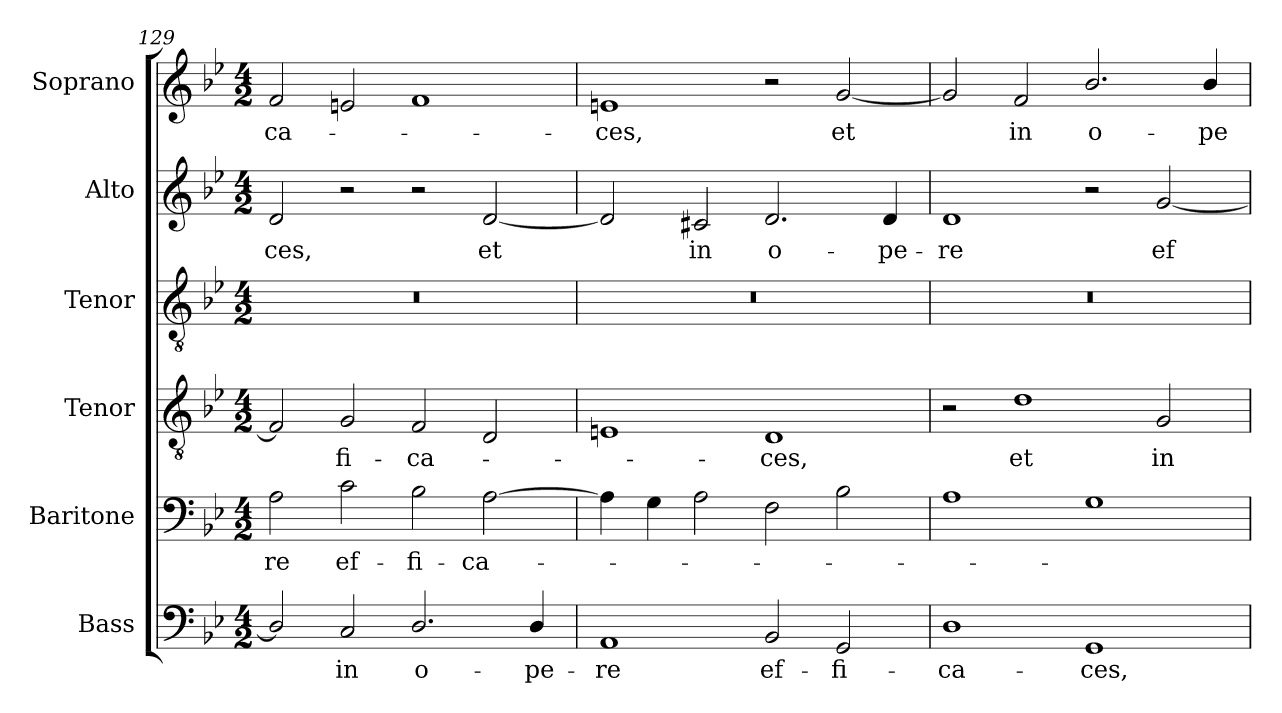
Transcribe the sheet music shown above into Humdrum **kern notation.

**kern	**text	**kern	**text	**kern	**text	**kern	**kern	**text	**kern	**text
*part6	*part6	*part5	*part5	*part4	*part4	*part3	*part2	*part2	*part1	*part1
*staff6	*staff6	*staff5	*staff5	*staff4	*staff4	*staff3	*staff2	*staff2	*staff1	*staff1
*I"Bass	*	*I"Baritone	*	*I"Tenor	*	*I"Tenor	*I"Alto	*	*I"Soprano	*
*I'B.	*	*I'Bar.	*	*I'T2.	*	*I'T1.	*I'A.	*	*I'S.	*
*clefF4	*	*clefF4	*	*clefGv2	*	*clefGv2	*clefG2	*	*clefG2	*
*	*	*	*	*ITrd7c12	*	*	*	*	*	*
*k[b-e-]	*	*k[b-e-]	*	*k[b-e-]	*	*k[b-e-]	*k[b-e-]	*	*k[b-e-]	*
*B-:	*	*B-:	*	*B-:	*	*B-:	*B-:	*	*B-:	*
*M4/2	*	*M4/2	*	*M4/2	*	*M4/2	*M4/2	*	*M4/2	*
=129	=129	=129	=129	=129	=129	=129	=129	=129	=129	=129
!	!	!	!LO:LY:b:color=#000000	!	!	!LO:N:vis=1	!	!	!	!
!	!	!	!	!	!	!	!	!LO:LY:b:color=#000000	!	!
!	!	!	!	!	!	!	!	!	!	!LO:LY:b:color=#000000
2Di/]	.	2Ai\	-re	2FFi/]	.	0r	2di/	-ces,	2fi/	-ca-
!	!LO:LY:b:color=#000000	!	!	!	!	!	!	!	!	!
!	!	!	!LO:LY:b:color=#000000	!	!	!	!	!	!	!
!	!	!	!	!	!LO:LY:b:color=#000000	!	!	!	!	!
2Ci/	in	2ci\	ef-	2GGi/	-fi-	.	2r	.	2eni/	.
!	!LO:LY:b:color=#000000	!	!	!	!	!	!	!	!	!
!	!	!	!LO:LY:b:color=#000000	!	!	!	!	!	!	!
!	!	!	!	!	!LO:LY:b:color=#000000	!	!	!	!	!
2.Di/	o-	2B-i\	-fi-	2FFi/	-ca-	.	2r	.	1fi	.
!	!	!	!LO:LY:b:color=#000000	!	!	!	!	!	!	!
!	!	!	!	!	!	!	!	!LO:LY:b:color=#000000	!	!
.	.	[2Ai\	-ca-	2DDi/	.	.	[2di/	et	.	.
!	!LO:LY:b:color=#000000	!	!	!	!	!	!	!	!	!
4Di/	-pe-	.	.	.	.	.	.	.	.	.
!!LO:LB:g=z
=130	=130	=130	=130	=130	=130	=130	=130	=130	=130	=130
!	!LO:LY:b:color=#000000	!	!	!	!	!LO:N:vis=1	!	!	!	!
!	!	!	!	!	!	!	!	!	!	!LO:LY:b:color=#000000
1AAi	-re	4Ai\]	.	1EEni	.	0r	2di/]	.	1eni	-ces,
.	.	4Gi\	.	.	.	.	.	.	.	.
!	!	!	!	!	!	!	!	!LO:LY:b:color=#000000	!	!
.	.	2Ai\	.	.	.	.	2c#Xi/	in	.	.
!	!LO:LY:b:color=#000000	!	!	!	!	!	!	!	!	!
!	!	!	!	!	!LO:LY:b:color=#000000	!	!	!	!	!
!	!	!	!	!	!	!	!	!LO:LY:b:color=#000000	!	!
2BB-i/	ef-	2Fi\	.	1DDi	-ces,	.	2.di/	o-	2r	.
!	!LO:LY:b:color=#000000	!	!	!	!	!	!	!	!	!
!	!	!	!	!	!	!	!	!	!	!LO:LY:b:color=#000000
2GGi/	-fi-	2B-i\	.	.	.	.	.	.	[2gi/	et
!	!	!	!	!	!	!	!	!LO:LY:b:color=#000000	!	!
.	.	.	.	.	.	.	4di/	-pe-	.	.
=131	=131	=131	=131	=131	=131	=131	=131	=131	=131	=131
!	!LO:LY:b:color=#000000	!	!	!	!	!LO:N:vis=1	!	!	!	!
!	!	!	!	!	!	!	!	!LO:LY:b:color=#000000	!	!
1Di	-ca-	1Ai	.	2r	.	0r	1di	-re	2gi/]	.
!	!	!	!	!	!LO:LY:b:color=#000000	!	!	!	!	!
!	!	!	!	!	!	!	!	!	!	!LO:LY:b:color=#000000
.	.	.	.	1Di	et	.	.	.	2fi/	in
!	!LO:LY:b:color=#000000	!	!	!	!	!	!	!	!	!
!	!	!	!	!	!	!	!	!	!	!LO:LY:b:color=#000000
1GGi	-ces,	1Gi	.	.	.	.	2r	.	2.b-i/	o-
!	!	!	!	!	!LO:LY:b:color=#000000	!	!	!	!	!
!	!	!	!	!	!	!	!	!LO:LY:b:color=#000000	!	!
.	.	.	.	2GGi/	in	.	[2gi/	ef-	.	.
!	!	!	!	!	!	!	!	!	!	!LO:LY:b:color=#000000
.	.	.	.	.	.	.	.	.	4b-i/	-pe-
=	=	=	=	=	=	=	=	=	=	=
*-	*-	*-	*-	*-	*-	*-	*-	*-	*-	*-
